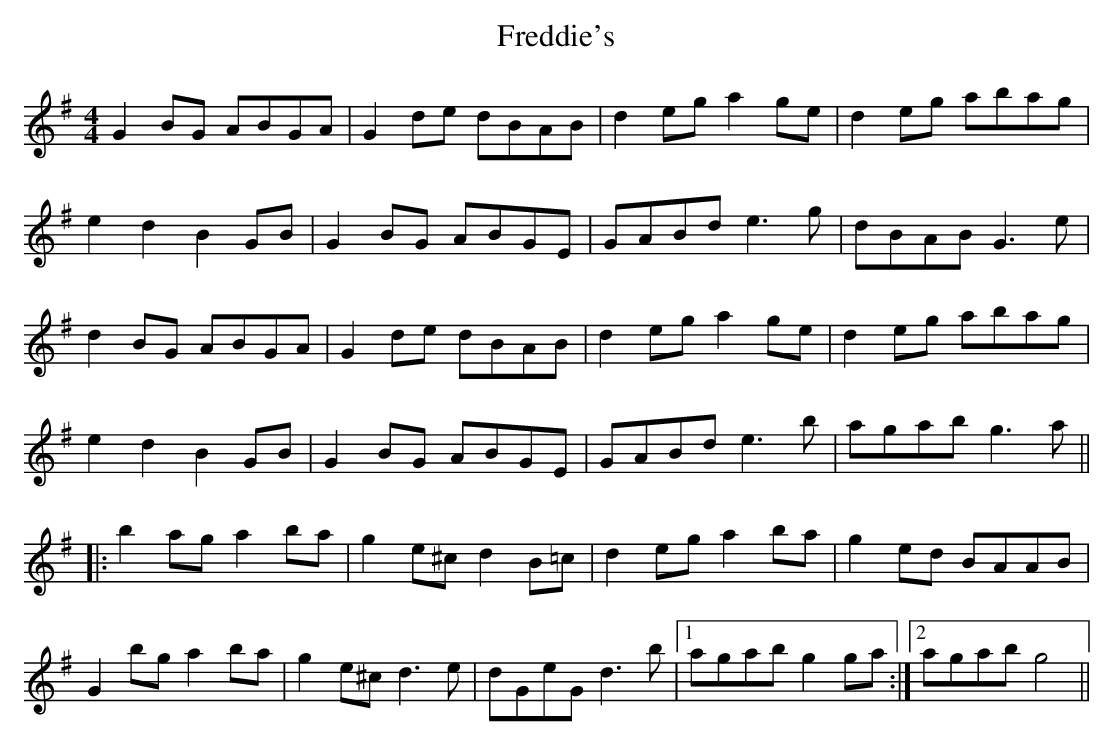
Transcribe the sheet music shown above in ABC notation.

X:1
T: Freddie's
M: 4/4
L: 1/8
K: Gmaj
G2BG ABGA|G2de dBAB|d2eg a2ge|d2eg abag|
e2d2B2 GB|G2BG ABGE|GABd e3g|dBAB G3e|
d2BG ABGA|G2de dBAB|d2eg a2ge|d2eg abag|
e2d2B2 GB|G2BG ABGE|GABd e3b|agab g3a||
|:b2ag a2ba|g2e^c d2B=c|d2eg a2ba|g2ed BAAB|
G2bg a2ba|g2 e^c d3e|dGeG d3b|1 agab g2ga:|2 agab g4||
